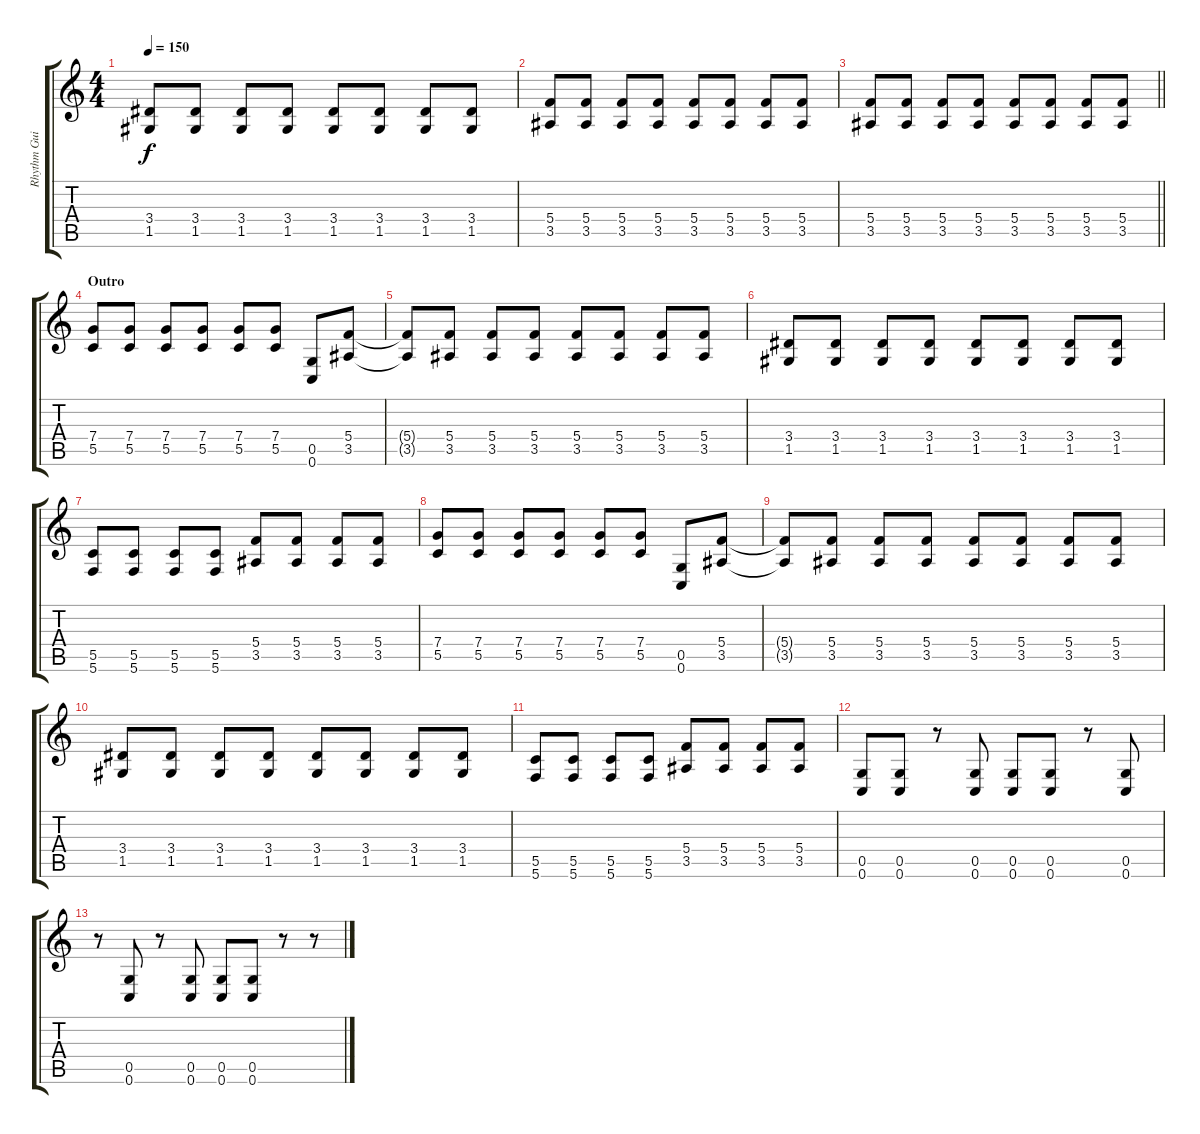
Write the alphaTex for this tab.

\track ("Rhythm Guitar L" "Rhythm Gui") {instrument distortionguitar}
\staff {score tabs}
\tuning (D4 A3 F3 C3 G2 C2) {hide}
\ts (4 4)
\tempo 150
\clef g2
\ks c
(3.4 1.5).8{dy f} (3.4 1.5).8 (3.4 1.5).8 (3.4 1.5).8 (3.4 1.5).8 (3.4 1.5).8 (3.4 1.5).8 (3.4 1.5).8 |
(5.4 3.5).8 (5.4 3.5).8 (5.4 3.5).8 (5.4 3.5).8 (5.4 3.5).8 (5.4 3.5).8 (5.4 3.5).8 (5.4 3.5).8 |
\barLineRight lightlight
(5.4 3.5).8 (5.4 3.5).8 (5.4 3.5).8 (5.4 3.5).8 (5.4 3.5).8 (5.4 3.5).8 (5.4 3.5).8 (5.4 3.5).8 |
\section ("" "Outro")
(7.4 5.5).8 (7.4 5.5).8 (7.4 5.5).8 (7.4 5.5).8 (7.4 5.5).8 (7.4 5.5).8 (0.5 0.6).8 (5.4 3.5).8 |
(5.4{t} 3.5{t}).8 (5.4 3.5).8 (5.4 3.5).8 (5.4 3.5).8 (5.4 3.5).8 (5.4 3.5).8 (5.4 3.5).8 (5.4 3.5).8 |
(3.4 1.5).8 (3.4 1.5).8 (3.4 1.5).8 (3.4 1.5).8 (3.4 1.5).8 (3.4 1.5).8 (3.4 1.5).8 (3.4 1.5).8 |
(5.5 5.6).8 (5.5 5.6).8 (5.5 5.6).8 (5.5 5.6).8 (5.4 3.5).8 (5.4 3.5).8 (5.4 3.5).8 (5.4 3.5).8 |
(7.4 5.5).8 (7.4 5.5).8 (7.4 5.5).8 (7.4 5.5).8 (7.4 5.5).8 (7.4 5.5).8 (0.5 0.6).8 (5.4 3.5).8 |
(5.4{t} 3.5{t}).8 (5.4 3.5).8 (5.4 3.5).8 (5.4 3.5).8 (5.4 3.5).8 (5.4 3.5).8 (5.4 3.5).8 (5.4 3.5).8 |
(3.4 1.5).8 (3.4 1.5).8 (3.4 1.5).8 (3.4 1.5).8 (3.4 1.5).8 (3.4 1.5).8 (3.4 1.5).8 (3.4 1.5).8 |
(5.5 5.6).8 (5.5 5.6).8 (5.5 5.6).8 (5.5 5.6).8 (5.4 3.5).8 (5.4 3.5).8 (5.4 3.5).8 (5.4 3.5).8 |
(0.5 0.6).8 (0.5 0.6).8 r.8 (0.5 0.6).8 (0.5 0.6).8 (0.5 0.6).8 r.8 (0.5 0.6).8 |
r.8 (0.5 0.6).8 r.8 (0.5 0.6).8 (0.5 0.6).8 (0.5 0.6).8 r.8 r.8
